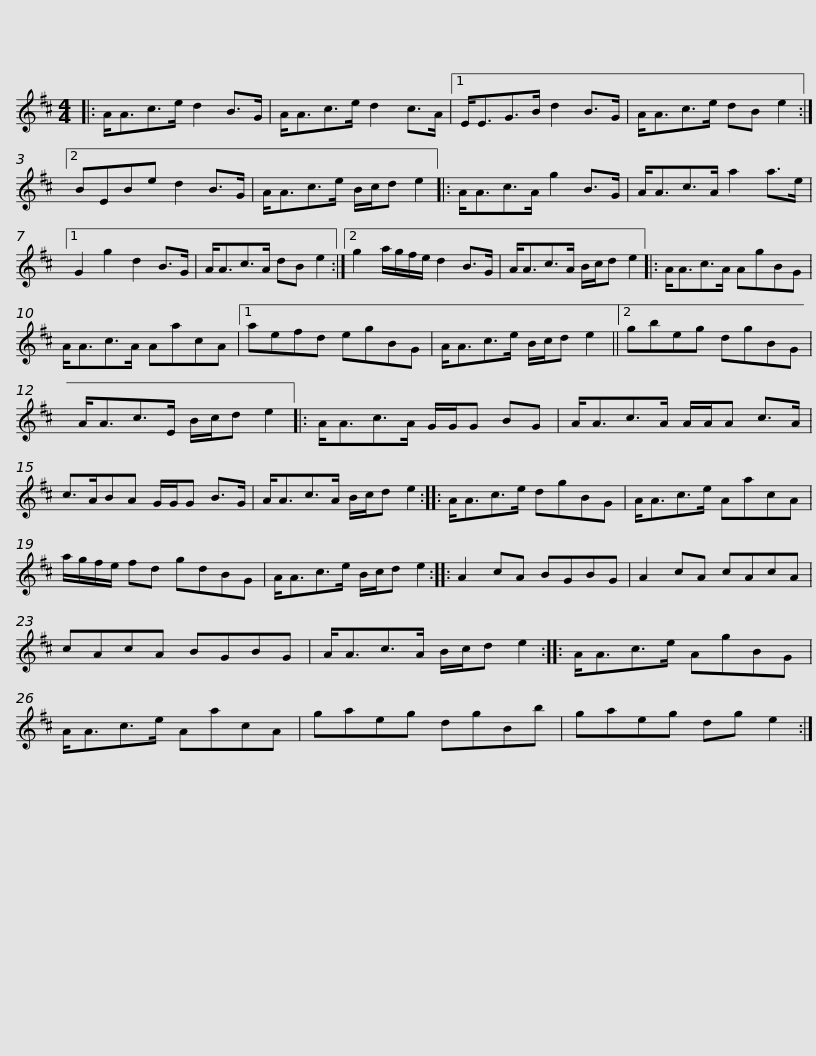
X:1
L:1/8
M:4/4
I:linebreak $
K:D
V:1 treble
V:1
|: A<Ac>e d2 B>G | A<Ac>e d2 c>A |1 E<EG>B d2 B>G | A<Ac>e dB e2 :|2 BEBe d2 B>G |$ %5
 A<Ac>e B/c/d e2 |: A<Ac>A g2 B>G | A<Ac>A a2 a>e |1 G2 g2 d2 B>G | A<Ac>A dB e2 :|2$ %10
 g2 a/g/f/e/ d2 B>G | A<Ac>A B/c/d e2 |: A<Ac>A AgBG | A<Ac>A AacA |1 aefd egBG |$ %15
 A<Ac>e B/c/d e2 ||2 gbeg dgBG | A<Ac>E B/c/d e2 |: A<Ac>A G/G/G BG |$ A<Ac>A A/A/A c>A | %20
 c>ABA G/G/G B>G | A<Ac>A B/c/d e2 :: A<Ac>e dgBG |$ A<Ac>e AacA | a/g/f/e/ fd gdBG | %25
 A<Ac>e B/c/d e2 :: A2 cA BGBG | A2 cA cAcA |$ cAcA BGBG | A<Ac>A B/c/d e2 :: %30
 A<Ac>e AgBG | A<Ac>e AacA | gaeg dgBb |$ gaeg dg e2 :| %34
